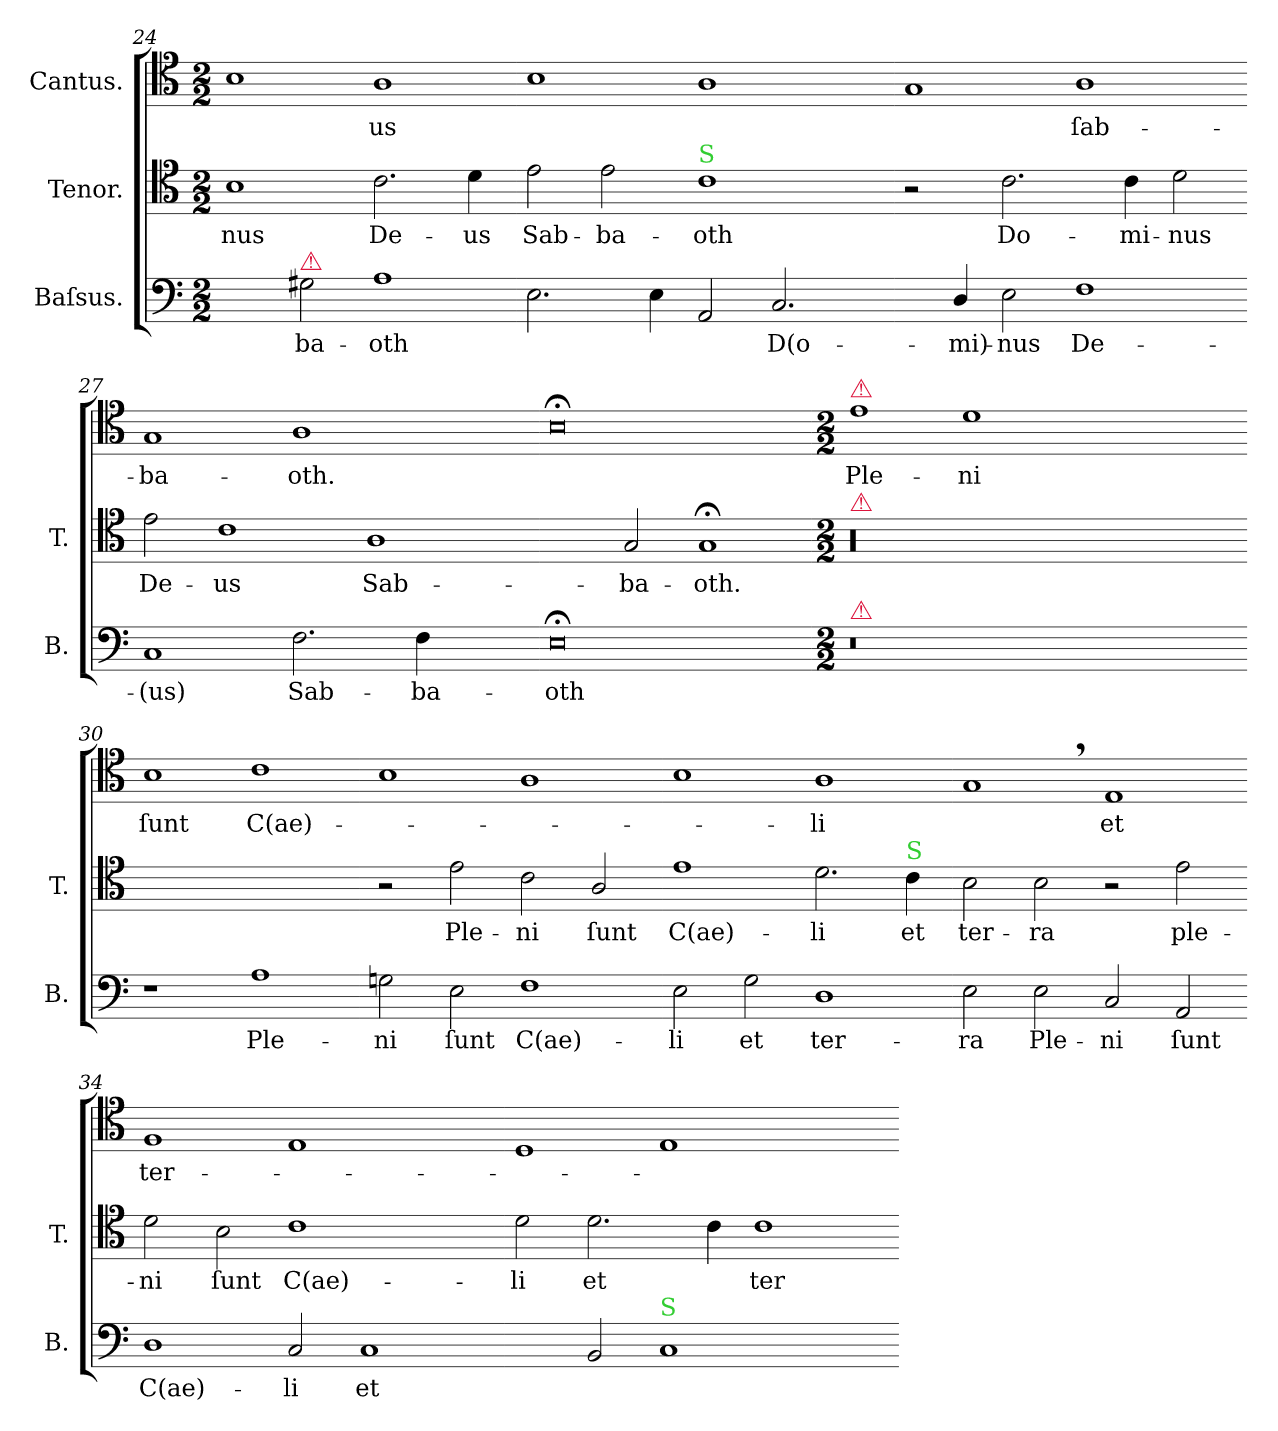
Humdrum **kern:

**kern	**text	**kern	**text	**kern	**text
*part3	*part3	*part2	*part2	*part1	*part1
*staff3	*staff3	*staff2	*staff2	*staff1	*staff1
*I"Baſsus.	*	*I"Tenor.	*	*I"Cantus.	*
*I'B.	*	*I'T.	*	*	*
*clefF4	*	*clefC4	*	*clefC4	*
*k[]	*	*k[]	*	*k[]	*
*M2/2	*	*M2/2	*	*M2/2	*
=24	=24	=24	=24	=24	=24
2ryy	.	1B\	-nus	1B\	.
!LO:TX:a:color=crimson:t=⚠	!	!	!	!	!
2G#X\	-ba-	.	.	.	.
1A\	-oth	2.c\	De-	1A\	-us
.	.	4d\	-us	.	.
=25-	=25-	=25-	=25-	=25-	=25-
2.E\	.	2e\	Sab-	1B\	.
.	.	2e\	-ba-	.	.
4E\	.	.	.	.	.
!	!	!LO:TX:a:color=limegreen:t=S	!	!	!
2AA/	.	1c\	-oth	1A\	.
2.C/	D(o-	.	.	.	.
.	.	4ryy	.	4ryy	.
=26-	=26-	=26-	=26-	=26-	=26-
4ryy	.	2r	.	1G/	.
4D/	-mi)-	.	.	.	.
2E\	-nus	2.c\	Do-	.	.
1F\	De-	.	.	1A\	ſab-
.	.	4c\	-mi-	.	.
.	.	2d\	-nus	.	.
=27-	=27-	=27-	=27-	=27-	=27-
1C/	-(us)	2e\	De-	1G/	-ba-
.	.	1c\	-us	.	.
2.F\	Sab-	.	.	1A\	-oth.
.	.	1A\	Sab-	.	.
4F\	-ba-	.	.	.	.
2ryy	.	.	.	2ryy	.
=28-	=28-	=28-	=28-	=28-	=28-
0E;<\	-oth	2ryy	.	0B;<\	.
.	.	2G/	-ba-	.	.
.	.	1G;</	-oth.	.	.
=29-	=29-	=29-	=29-	=29-	=29-
*M2/2	*	*M2/2	*	*M2/2	*
!	!	!	!	!LO:TX:a:color=crimson:t=⚠	!
!	!	!LO:TX:a:color=crimson:t=⚠	!	!	!
!LO:TX:a:color=crimson:t=⚠	!	!	!	!	!
0r	.	00r	.	1e\	Ple-
.	.	.	.	1d\	-ni
0ryy	.	.	.	0ryy	.
=30-	=30-	=30-	=30-	=30-	=30-
1r	.	0ryy	.	1B\	ſunt
1A\	Ple-	.	.	1c\	C(ae)-
=31-	=31-	=31-	=31-	=31-	=31-
2Gn\	-ni	2r	.	1B\	.
2E\	ſunt	2e\	Ple-	.	.
1F\	C(ae)-	2c\	-ni	1A\	.
.	.	2A/	ſunt	.	.
=32-	=32-	=32-	=32-	=32-	=32-
2E\	-li	1e\	C(ae)-	1B\	.
2G\	et	.	.	.	.
1D\	ter-	2.d\	-li	1A\	-li
!	!	!LO:TX:a:color=limegreen:t=S	!	!	!
.	.	4c\	et	.	.
=33-	=33-	=33-	=33-	=33-	=33-
2E\	-ra	2B\	ter-	1G,/	.
2E\	Ple-	2B\	-ra	.	.
2C/	-ni	2r	.	1E/	et
2AA/	ſunt	2e\	ple-	.	.
=34-	=34-	=34-	=34-	=34-	=34-
1D\	C(ae)-	2d\	-ni	1F/	ter-
.	.	2B\	ſunt	.	.
2C/	-li	1c\	C(ae)-	1E/	.
1C/	et	.	.	.	.
.	.	2ryy	.	2ryy	.
=35-	=35-	=35-	=35-	=35-	=35-
2ryy	.	2d\	-li	1D/	.
2BB/	.	2.d\	et	.	.
!LO:TX:a:color=limegreen:t=S	!	!	!	!	!
1C/	.	.	.	1E/	.
.	.	4c\	.	.	.
.	.	1c\	ter-	.	.
2ryy	.	.	.	2ryy	.
=-	=-	=-	=-	=-	=-
*-	*-	*-	*-	*-	*-
